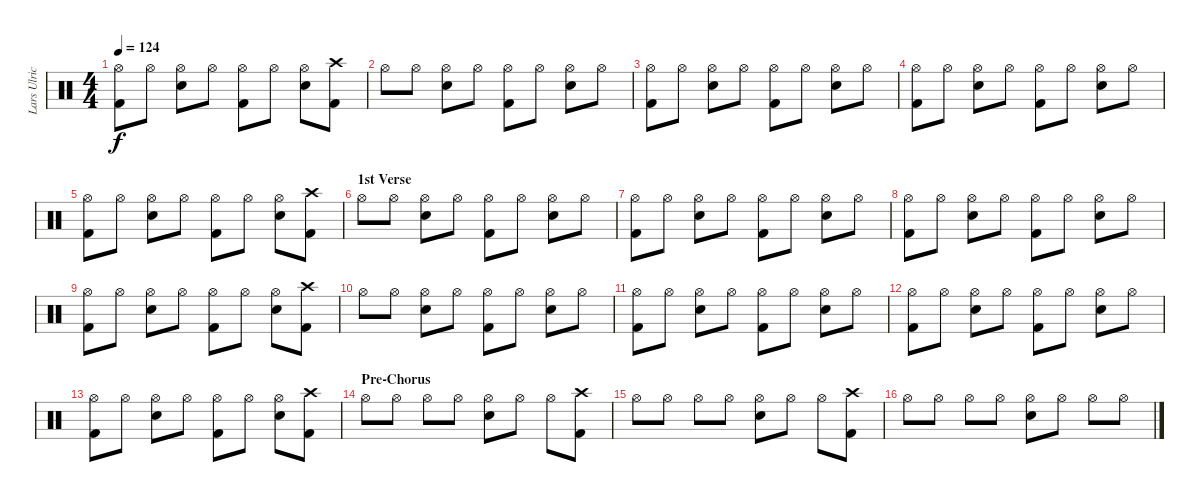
\track ("Lars Ulrich" "Lars Ulric") {instrument percussion}
\staff {score}
\articulation defaults
\ts (4 4)
\tempo 124
\clef neutral
\ks c
("Hi-Hat (open)" "Kick (hit) 2").8{dy f} "Hi-Hat (open)".8 ("Hi-Hat (open)" "Snare (hit) 2").8 "Hi-Hat (open)".8 ("Hi-Hat (open)" "Kick (hit) 2").8 "Hi-Hat (open)".8 ("Hi-Hat (open)" "Snare (hit) 2").8 ("Crash high (hit)" "Kick (hit) 2").8 |
"Hi-Hat (open)".8 "Hi-Hat (open)".8 ("Hi-Hat (open)" "Snare (hit) 2").8 "Hi-Hat (open)".8 ("Hi-Hat (open)" "Kick (hit) 2").8 "Hi-Hat (open)".8 ("Hi-Hat (open)" "Snare (hit) 2").8 "Hi-Hat (open)".8 |
("Hi-Hat (open)" "Kick (hit) 2").8 "Hi-Hat (open)".8 ("Hi-Hat (open)" "Snare (hit) 2").8 "Hi-Hat (open)".8 ("Hi-Hat (open)" "Kick (hit) 2").8 "Hi-Hat (open)".8 ("Hi-Hat (open)" "Snare (hit) 2").8 "Hi-Hat (open)".8 |
("Hi-Hat (open)" "Kick (hit) 2").8 "Hi-Hat (open)".8 ("Hi-Hat (open)" "Snare (hit) 2").8 "Hi-Hat (open)".8 ("Hi-Hat (open)" "Kick (hit) 2").8 "Hi-Hat (open)".8 ("Hi-Hat (open)" "Snare (hit) 2").8 "Hi-Hat (open)".8 |
("Hi-Hat (open)" "Kick (hit) 2").8 "Hi-Hat (open)".8 ("Hi-Hat (open)" "Snare (hit) 2").8 "Hi-Hat (open)".8 ("Hi-Hat (open)" "Kick (hit) 2").8 "Hi-Hat (open)".8 ("Hi-Hat (open)" "Snare (hit) 2").8 ("Crash high (hit)" "Kick (hit) 2").8 |
\section ("" "1st Verse")
"Hi-Hat (open)".8 "Hi-Hat (open)".8 ("Hi-Hat (open)" "Snare (hit) 2").8 "Hi-Hat (open)".8 ("Hi-Hat (open)" "Kick (hit) 2").8 "Hi-Hat (open)".8 ("Hi-Hat (open)" "Snare (hit) 2").8 "Hi-Hat (open)".8 |
("Hi-Hat (open)" "Kick (hit) 2").8 "Hi-Hat (open)".8 ("Hi-Hat (open)" "Snare (hit) 2").8 "Hi-Hat (open)".8 ("Hi-Hat (open)" "Kick (hit) 2").8 "Hi-Hat (open)".8 ("Hi-Hat (open)" "Snare (hit) 2").8 "Hi-Hat (open)".8 |
("Hi-Hat (open)" "Kick (hit) 2").8 "Hi-Hat (open)".8 ("Hi-Hat (open)" "Snare (hit) 2").8 "Hi-Hat (open)".8 ("Hi-Hat (open)" "Kick (hit) 2").8 "Hi-Hat (open)".8 ("Hi-Hat (open)" "Snare (hit) 2").8 "Hi-Hat (open)".8 |
("Hi-Hat (open)" "Kick (hit) 2").8 "Hi-Hat (open)".8 ("Hi-Hat (open)" "Snare (hit) 2").8 "Hi-Hat (open)".8 ("Hi-Hat (open)" "Kick (hit) 2").8 "Hi-Hat (open)".8 ("Hi-Hat (open)" "Snare (hit) 2").8 ("Crash high (hit)" "Kick (hit) 2").8 |
"Hi-Hat (open)".8 "Hi-Hat (open)".8 ("Hi-Hat (open)" "Snare (hit) 2").8 "Hi-Hat (open)".8 ("Hi-Hat (open)" "Kick (hit) 2").8 "Hi-Hat (open)".8 ("Hi-Hat (open)" "Snare (hit) 2").8 "Hi-Hat (open)".8 |
("Hi-Hat (open)" "Kick (hit) 2").8 "Hi-Hat (open)".8 ("Hi-Hat (open)" "Snare (hit) 2").8 "Hi-Hat (open)".8 ("Hi-Hat (open)" "Kick (hit) 2").8 "Hi-Hat (open)".8 ("Hi-Hat (open)" "Snare (hit) 2").8 "Hi-Hat (open)".8 |
("Hi-Hat (open)" "Kick (hit) 2").8 "Hi-Hat (open)".8 ("Hi-Hat (open)" "Snare (hit) 2").8 "Hi-Hat (open)".8 ("Hi-Hat (open)" "Kick (hit) 2").8 "Hi-Hat (open)".8 ("Hi-Hat (open)" "Snare (hit) 2").8 "Hi-Hat (open)".8 |
("Hi-Hat (open)" "Kick (hit) 2").8 "Hi-Hat (open)".8 ("Hi-Hat (open)" "Snare (hit) 2").8 "Hi-Hat (open)".8 ("Hi-Hat (open)" "Kick (hit) 2").8 "Hi-Hat (open)".8 ("Hi-Hat (open)" "Snare (hit) 2").8 ("Crash high (hit)" "Kick (hit) 2").8 |
\section ("" "Pre-Chorus")
"Hi-Hat (open)".8 "Hi-Hat (open)".8 "Hi-Hat (open)".8 "Hi-Hat (open)".8 ("Hi-Hat (open)" "Snare (hit) 2").8 "Hi-Hat (open)".8 "Hi-Hat (open)".8 ("Crash high (hit)" "Kick (hit) 2").8 |
"Hi-Hat (open)".8 "Hi-Hat (open)".8 "Hi-Hat (open)".8 "Hi-Hat (open)".8 ("Hi-Hat (open)" "Snare (hit) 2").8 "Hi-Hat (open)".8 "Hi-Hat (open)".8 ("Crash high (hit)" "Kick (hit) 2").8 |
"Hi-Hat (open)".8 "Hi-Hat (open)".8 "Hi-Hat (open)".8 "Hi-Hat (open)".8 ("Hi-Hat (open)" "Snare (hit) 2").8 "Hi-Hat (open)".8 "Hi-Hat (open)".8 "Hi-Hat (open)".8
